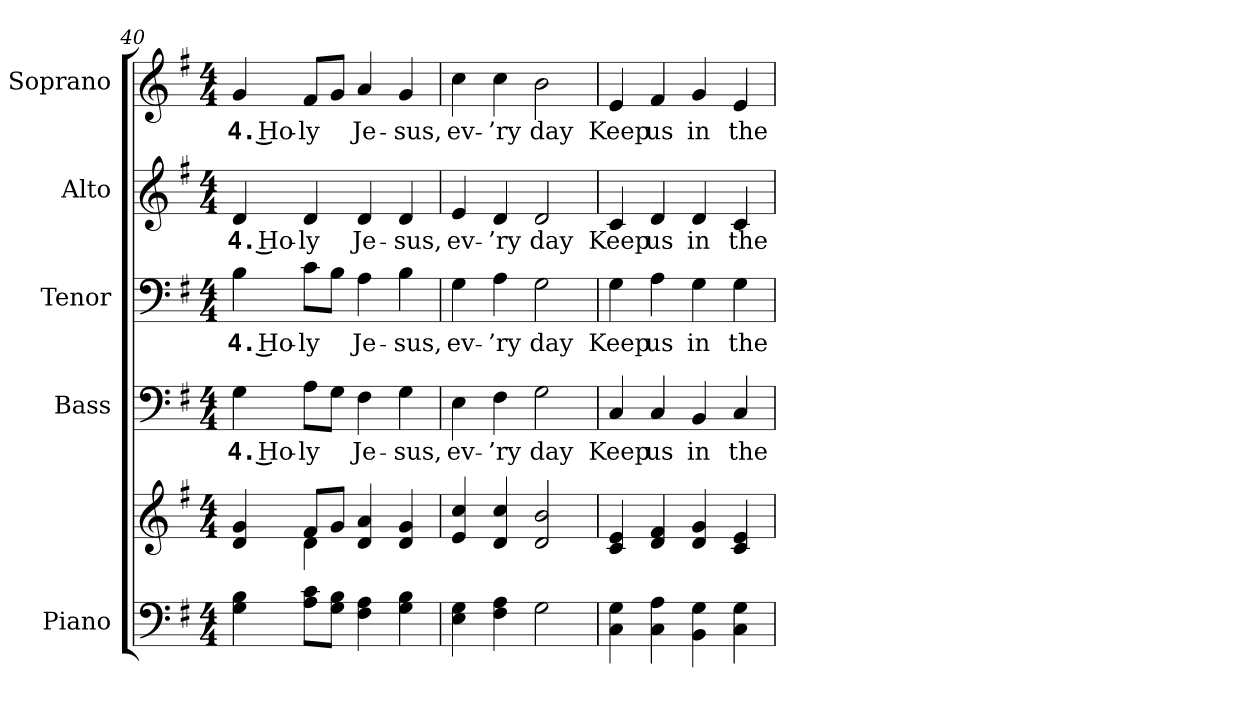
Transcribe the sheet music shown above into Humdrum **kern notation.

**kern	**kern	**kern	**text	**kern	**text	**kern	**text	**kern	**text
*part5	*part5	*part4	*part4	*part3	*part3	*part2	*part2	*part1	*part1
*staff6	*staff5	*staff4	*staff4	*staff3	*staff3	*staff2	*staff2	*staff1	*staff1
*I"Piano	*	*I"Bass	*	*I"Tenor	*	*I"Alto	*	*I"Soprano	*
*I'Pno.	*	*I'B.	*	*I'T.	*	*I'A.	*	*I'S.	*
!!LO:PB:g=z
*clefF4	*clefG2	*clefF4	*	*clefF4	*	*clefG2	*	*clefG2	*
*k[f#]	*k[f#]	*k[f#]	*	*k[f#]	*	*k[f#]	*	*k[f#]	*
*G:	*G:	*G:	*	*G:	*	*G:	*	*G:	*
*M4/4	*M4/4	*M4/4	*	*M4/4	*	*M4/4	*	*M4/4	*
=40	=40	=40	=40	=40	=40	=40	=40	=40	=40
*	*^	*	*	*	*	*	*	*	*
!	!	!	!	!LO:LY:b:color=#000000	!	!	!	!	!	!
!	!	!	!	!	!	!LO:LY:b:color=#000000	!	!	!	!
!	!	!	!	!	!	!	!	!LO:LY:b:color=#000000	!	!
!	!	!	!	!	!	!	!	!	!	!LO:LY:b:color=#000000
4Gi\ 4Bi	4di/ 4gi	4ryy	4Gi\	4. Ho-	4Bi\	4. Ho-	4di/	4. Ho-	4gi/	4. Ho-
!	!	!	!	!LO:LY:b:color=#000000	!	!	!	!	!	!
!	!	!	!	!	!	!LO:LY:b:color=#000000	!	!	!	!
!	!	!	!	!	!	!	!	!LO:LY:b:color=#000000	!	!
!	!	!	!	!	!	!	!	!	!	!LO:LY:b:color=#000000
8Ai\ 8ciL	8f#i/L	4di\	8Ai\L	-ly	8ci\L	-ly	4di/	-ly	8f#i/L	-ly
8Gi\ 8BiJ	8gi/J	.	8Gi\J	.	8Bi\J	.	.	.	8gi/J	.
!	!	!	!	!LO:LY:b:color=#000000	!	!	!	!	!	!
!	!	!	!	!	!	!LO:LY:b:color=#000000	!	!	!	!
!	!	!	!	!	!	!	!	!LO:LY:b:color=#000000	!	!
!	!	!	!	!	!	!	!	!	!	!LO:LY:b:color=#000000
4F#i\ 4Ai	4di/ 4ai	2ryy	4F#i\	Je-	4Ai\	Je-	4di/	Je-	4ai/	Je-
!	!	!	!	!LO:LY:b:color=#000000	!	!	!	!	!	!
!	!	!	!	!	!	!LO:LY:b:color=#000000	!	!	!	!
!	!	!	!	!	!	!	!	!LO:LY:b:color=#000000	!	!
!	!	!	!	!	!	!	!	!	!	!LO:LY:b:color=#000000
4Gi\ 4Bi	4di/ 4gi	.	4Gi\	-sus,	4Bi\	-sus,	4di/	-sus,	4gi/	-sus,
*	*v	*v	*	*	*	*	*	*	*	*
=41	=41	=41	=41	=41	=41	=41	=41	=41	=41
!	!	!	!LO:LY:b:color=#000000	!	!	!	!	!	!
!	!	!	!	!	!LO:LY:b:color=#000000	!	!	!	!
!	!	!	!	!	!	!	!LO:LY:b:color=#000000	!	!
!	!	!	!	!	!	!	!	!	!LO:LY:b:color=#000000
4Ei\ 4Gi	4ei/ 4cci	4Ei\	ev-	4Gi\	ev-	4ei/	ev-	4cci\	ev-
!	!	!	!LO:LY:b:color=#000000	!	!	!	!	!	!
!	!	!	!	!	!LO:LY:b:color=#000000	!	!	!	!
!	!	!	!	!	!	!	!LO:LY:b:color=#000000	!	!
!	!	!	!	!	!	!	!	!	!LO:LY:b:color=#000000
4F#i\ 4Ai	4di/ 4cci	4F#i\	-’ry	4Ai\	-’ry	4di/	-’ry	4cci\	-’ry
!	!	!	!LO:LY:b:color=#000000	!	!	!	!	!	!
!	!	!	!	!	!LO:LY:b:color=#000000	!	!	!	!
!	!	!	!	!	!	!	!LO:LY:b:color=#000000	!	!
!	!	!	!	!	!	!	!	!	!LO:LY:b:color=#000000
2Gi\	2di/ 2bi	2Gi\	day	2Gi\	day	2di/	day	2bi\	day
=42	=42	=42	=42	=42	=42	=42	=42	=42	=42
!	!	!	!LO:LY:b:color=#000000	!	!	!	!	!	!
!	!	!	!	!	!LO:LY:b:color=#000000	!	!	!	!
!	!	!	!	!	!	!	!LO:LY:b:color=#000000	!	!
!	!	!	!	!	!	!	!	!	!LO:LY:b:color=#000000
4Ci\ 4Gi	4ci/ 4ei	4Ci/	Keep	4Gi\	Keep	4ci/	Keep	4ei/	Keep
!	!	!	!LO:LY:b:color=#000000	!	!	!	!	!	!
!	!	!	!	!	!LO:LY:b:color=#000000	!	!	!	!
!	!	!	!	!	!	!	!LO:LY:b:color=#000000	!	!
!	!	!	!	!	!	!	!	!	!LO:LY:b:color=#000000
4Ci\ 4Ai	4di/ 4f#i	4Ci/	us	4Ai\	us	4di/	us	4f#i/	us
!	!	!	!LO:LY:b:color=#000000	!	!	!	!	!	!
!	!	!	!	!	!LO:LY:b:color=#000000	!	!	!	!
!	!	!	!	!	!	!	!LO:LY:b:color=#000000	!	!
!	!	!	!	!	!	!	!	!	!LO:LY:b:color=#000000
4BBi\ 4Gi	4di/ 4gi	4BBi/	in	4Gi\	in	4di/	in	4gi/	in
!	!	!	!LO:LY:b:color=#000000	!	!	!	!	!	!
!	!	!	!	!	!LO:LY:b:color=#000000	!	!	!	!
!	!	!	!	!	!	!	!LO:LY:b:color=#000000	!	!
!	!	!	!	!	!	!	!	!	!LO:LY:b:color=#000000
4Ci\ 4Gi	4ci/ 4ei	4Ci/	the	4Gi\	the	4ci/	the	4ei/	the
=	=	=	=	=	=	=	=	=	=
*-	*-	*-	*-	*-	*-	*-	*-	*-	*-
